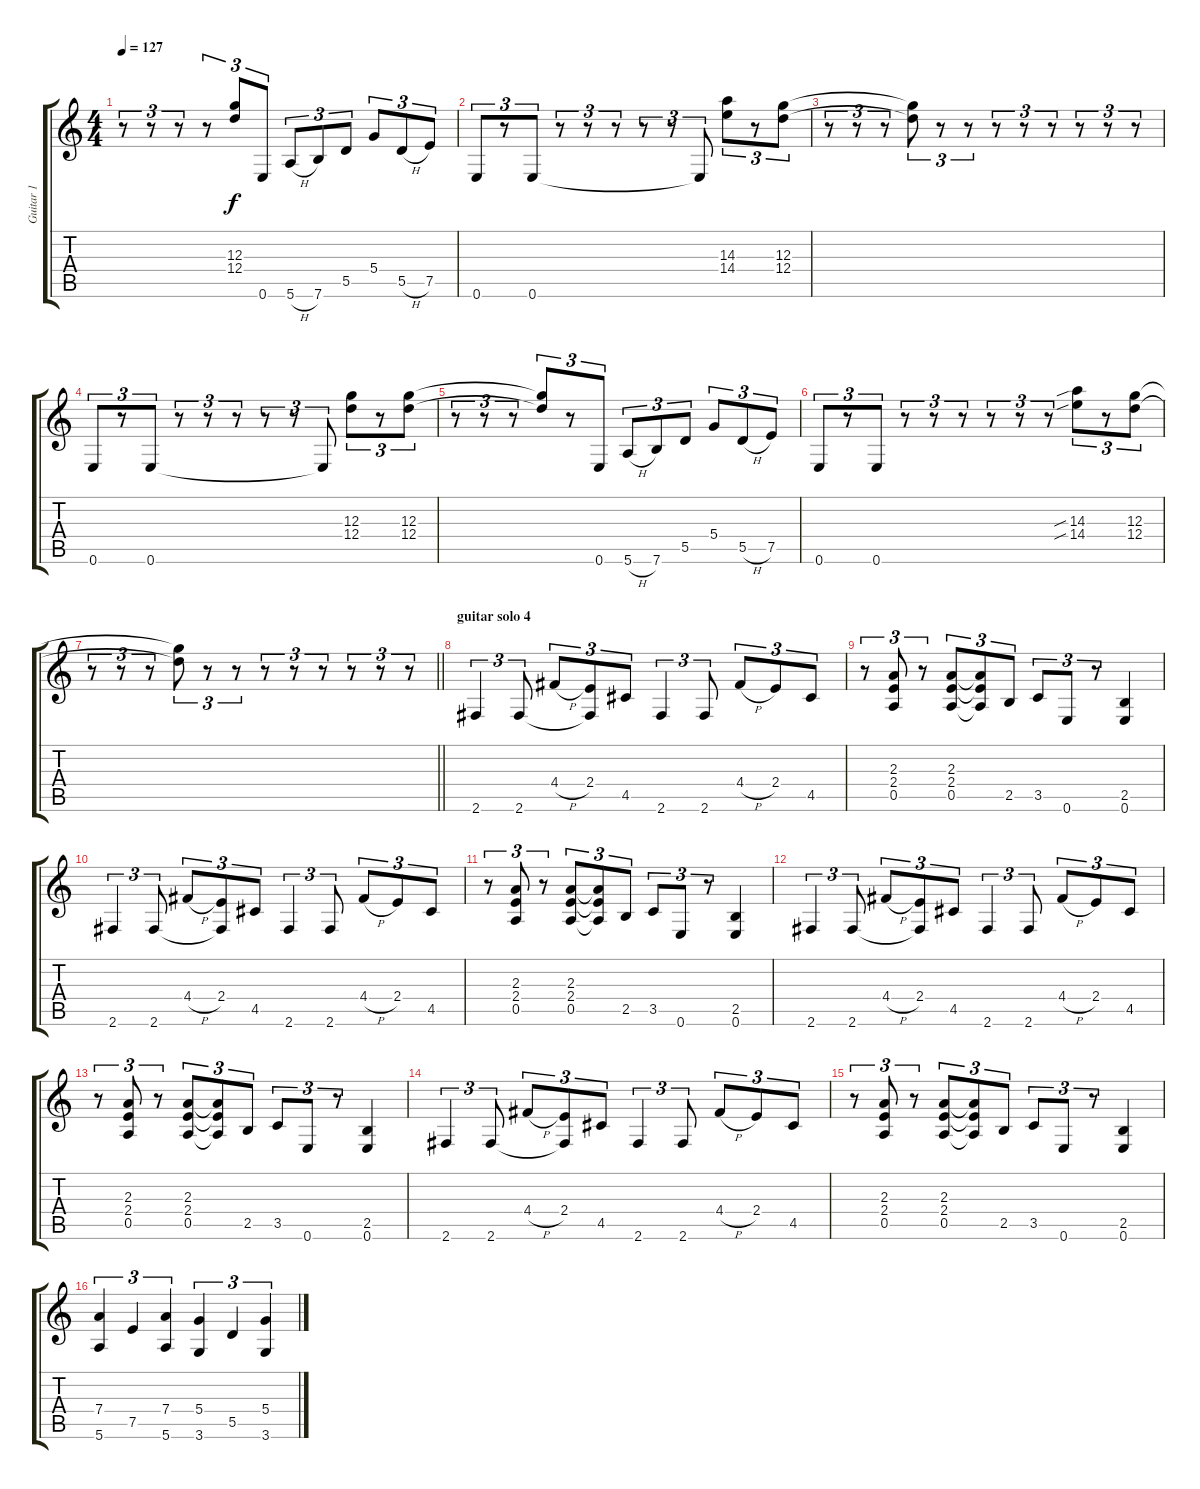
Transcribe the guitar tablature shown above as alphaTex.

\track ("Guitar 1" "Guitar 1") {instrument electricguitarmuted}
\staff {score tabs}
\tuning (E4 B3 G3 D3 A2 E2) {hide}
\ts (4 4)
\tempo 127
\clef g2
\ks c
r.8{tu (3 2) dy f} r.8{tu (3 2)} r.8{tu (3 2)} r.8{tu (3 2)} (12.3{t} 12.4{t}).8{tu (3 2)} 0.6.8{tu (3 2)} 5.6{h}.8{tu (3 2)} 7.6.8{tu (3 2)} 5.5.8{tu (3 2)} 5.4.8{tu (3 2)} 5.5{h}.8{tu (3 2)} 7.5.8{tu (3 2)} |
0.6.8{tu (3 2)} r.8{tu (3 2)} 0.6.8{tu (3 2)} r.8{tu (3 2)} r.8{tu (3 2)} r.8{tu (3 2)} r.8{tu (3 2)} r.8{tu (3 2)} 0.6{t}.8{tu (3 2)} (14.3 14.4).8{tu (3 2)} r.8{tu (3 2)} (12.3 12.4).8{tu (3 2)} |
r.8{tu (3 2)} r.8{tu (3 2)} r.8{tu (3 2)} (12.3{t} 12.4{t}).8{tu (3 2)} r.8{tu (3 2)} r.8{tu (3 2)} r.8{tu (3 2)} r.8{tu (3 2)} r.8{tu (3 2)} r.8{tu (3 2)} r.8{tu (3 2)} r.8{tu (3 2)} |
0.6.8{tu (3 2) txt " "} r.8{tu (3 2)} 0.6.8{tu (3 2)} r.8{tu (3 2)} r.8{tu (3 2)} r.8{tu (3 2)} r.8{tu (3 2)} r.8{tu (3 2)} 0.6{t}.8{tu (3 2)} (12.3 12.4).8{tu (3 2)} r.8{tu (3 2)} (12.3 12.4).8{tu (3 2)} |
r.8{tu (3 2)} r.8{tu (3 2)} r.8{tu (3 2)} (12.3{t} 12.4{t}).8{tu (3 2)} r.8{tu (3 2)} 0.6.8{tu (3 2)} 5.6{h}.8{tu (3 2)} 7.6.8{tu (3 2)} 5.5.8{tu (3 2)} 5.4.8{tu (3 2)} 5.5{h}.8{tu (3 2)} 7.5.8{tu (3 2)} |
0.6.8{tu (3 2)} r.8{tu (3 2)} 0.6.8{tu (3 2)} r.8{tu (3 2)} r.8{tu (3 2)} r.8{tu (3 2)} r.8{tu (3 2)} r.8{tu (3 2)} r.8{tu (3 2)} (14.3{sib} 14.4{sib}).8{tu (3 2)} r.8{tu (3 2)} (12.3 12.4).8{tu (3 2)} |
\barLineRight lightlight
r.8{tu (3 2)} r.8{tu (3 2)} r.8{tu (3 2)} (12.3{t} 12.4{t}).8{tu (3 2)} r.8{tu (3 2)} r.8{tu (3 2)} r.8{tu (3 2)} r.8{tu (3 2)} r.8{tu (3 2)} r.8{tu (3 2)} r.8{tu (3 2)} r.8{tu (3 2)} |
\section ("" "guitar solo 4")
2.6.4{tu (3 2)} 2.6.8{tu (3 2)} 4.4{h}.8{tu (3 2)} (2.4 2.6{t}).8{tu (3 2)} 4.5.8{tu (3 2)} 2.6.4{tu (3 2)} 2.6.8{tu (3 2)} 4.4{h}.8{tu (3 2)} 2.4.8{tu (3 2)} 4.5.8{tu (3 2)} |
r.8{tu (3 2)} (2.3 2.4 0.5).8{tu (3 2)} r.8{tu (3 2)} (2.3 2.4 0.5).8{tu (3 2)} (2.3{t} 2.4{t} 0.5{t}).8{tu (3 2)} 2.5.8{tu (3 2)} 3.5.8{tu (3 2)} 0.6.8{tu (3 2)} r.8{tu (3 2)} (2.5 0.6).4 |
2.6.4{tu (3 2)} 2.6.8{tu (3 2)} 4.4{h}.8{tu (3 2)} (2.4 2.6{t}).8{tu (3 2)} 4.5.8{tu (3 2)} 2.6.4{tu (3 2)} 2.6.8{tu (3 2)} 4.4{h}.8{tu (3 2)} 2.4.8{tu (3 2)} 4.5.8{tu (3 2)} |
r.8{tu (3 2)} (2.3 2.4 0.5).8{tu (3 2)} r.8{tu (3 2)} (2.3 2.4 0.5).8{tu (3 2)} (2.3{t} 2.4{t} 0.5{t}).8{tu (3 2)} 2.5.8{tu (3 2)} 3.5.8{tu (3 2)} 0.6.8{tu (3 2)} r.8{tu (3 2)} (2.5 0.6).4 |
2.6.4{tu (3 2)} 2.6.8{tu (3 2)} 4.4{h}.8{tu (3 2)} (2.4 2.6{t}).8{tu (3 2)} 4.5.8{tu (3 2)} 2.6.4{tu (3 2)} 2.6.8{tu (3 2)} 4.4{h}.8{tu (3 2)} 2.4.8{tu (3 2)} 4.5.8{tu (3 2)} |
r.8{tu (3 2)} (2.3 2.4 0.5).8{tu (3 2)} r.8{tu (3 2)} (2.3 2.4 0.5).8{tu (3 2)} (2.3{t} 2.4{t} 0.5{t}).8{tu (3 2)} 2.5.8{tu (3 2)} 3.5.8{tu (3 2)} 0.6.8{tu (3 2)} r.8{tu (3 2)} (2.5 0.6).4 |
2.6.4{tu (3 2)} 2.6.8{tu (3 2)} 4.4{h}.8{tu (3 2)} (2.4 2.6{t}).8{tu (3 2)} 4.5.8{tu (3 2)} 2.6.4{tu (3 2)} 2.6.8{tu (3 2)} 4.4{h}.8{tu (3 2)} 2.4.8{tu (3 2)} 4.5.8{tu (3 2)} |
r.8{tu (3 2)} (2.3 2.4 0.5).8{tu (3 2)} r.8{tu (3 2)} (2.3 2.4 0.5).8{tu (3 2)} (2.3{t} 2.4{t} 0.5{t}).8{tu (3 2)} 2.5.8{tu (3 2)} 3.5.8{tu (3 2)} 0.6.8{tu (3 2)} r.8{tu (3 2)} (2.5 0.6).4 |
(7.4 5.6).4{tu (3 2)} 7.5.4{tu (3 2)} (7.4 5.6).4{tu (3 2)} (5.4 3.6).4{tu (3 2)} 5.5.4{tu (3 2)} (5.4 3.6).4{tu (3 2)}
